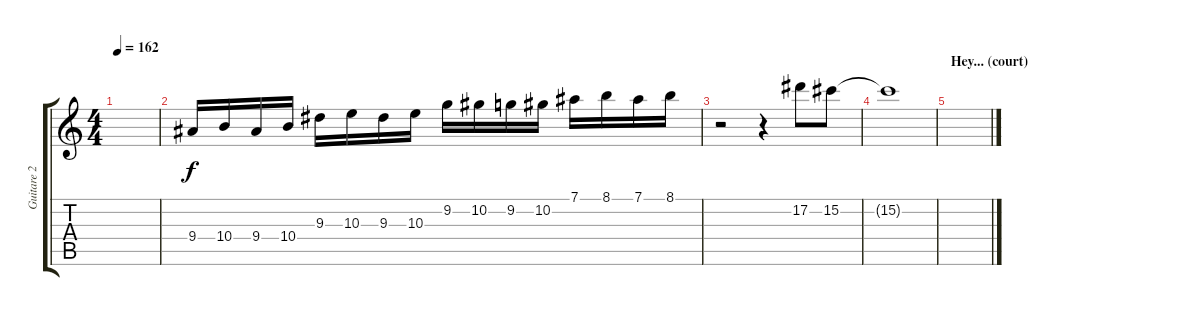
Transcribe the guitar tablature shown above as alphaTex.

\track ("Guitare 2" "Guitare 2") {instrument overdrivenguitar}
\staff {score tabs}
\tuning (Eb4 Bb3 Gb3 Db3 Ab2 Eb2) {hide}
\ts (4 4)
\tempo 162
\clef g2
\ks c
|
9.4.16 10.4.16 9.4.16 10.4.16 9.3.16 10.3.16 9.3.16 10.3.16 9.2.16 10.2.16 9.2.16 10.2.16 7.1.16 8.1.16 7.1.16 8.1.16 |
r.2 r.4 17.2.8 15.2.8 |
15.2{t}.1 |
\section ("" "Hey... (court)")
